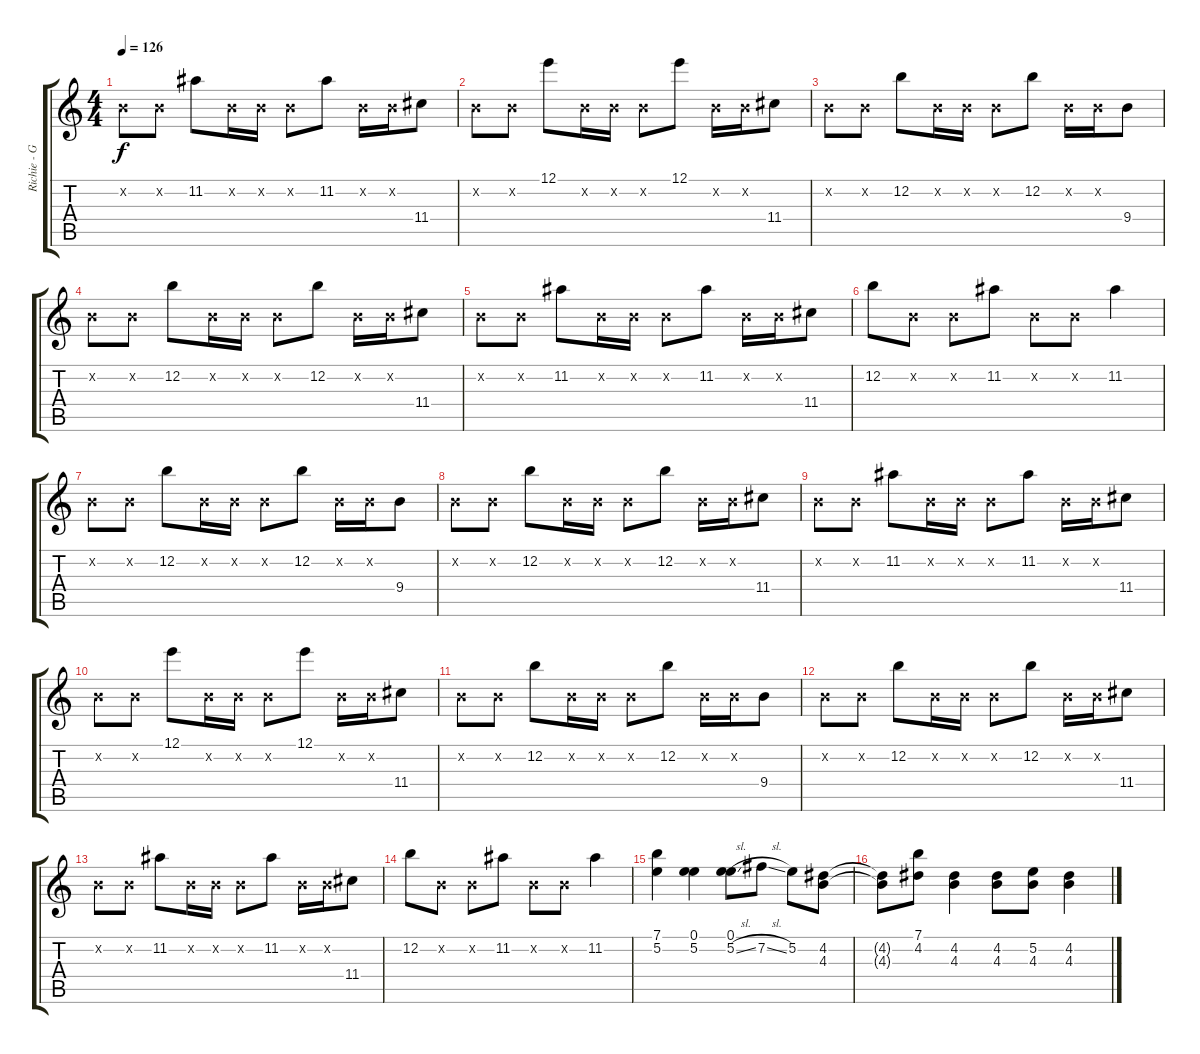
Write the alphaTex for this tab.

\track ("Richie - Guitar 1" "Richie - G") {instrument overdrivenguitar}
\staff {score tabs}
\tuning (E4 B3 G3 D3 A2 E2) {hide}
\ts (4 4)
\tempo 126
\clef g2
\ks c
0.2{x}.8{dy f} 0.2{x}.8 11.2.8 0.2{x}.16 0.2{x}.16 0.2{x}.8 11.2.8 0.2{x}.16 0.2{x}.16 11.4.8 |
0.2{x}.8 0.2{x}.8 12.1.8 0.2{x}.16 0.2{x}.16 0.2{x}.8 12.1.8 0.2{x}.16 0.2{x}.16 11.4.8 |
0.2{x}.8 0.2{x}.8 12.2.8 0.2{x}.16 0.2{x}.16 0.2{x}.8 12.2.8 0.2{x}.16 0.2{x}.16 9.4.8 |
0.2{x}.8 0.2{x}.8 12.2.8 0.2{x}.16 0.2{x}.16 0.2{x}.8 12.2.8 0.2{x}.16 0.2{x}.16 11.4.8 |
0.2{x}.8 0.2{x}.8 11.2.8 0.2{x}.16 0.2{x}.16 0.2{x}.8 11.2.8 0.2{x}.16 0.2{x}.16 11.4.8 |
12.2.8 0.2{x}.8 0.2{x}.8 11.2.8 0.2{x}.8 0.2{x}.8 11.2.4 |
0.2{x}.8 0.2{x}.8 12.2.8 0.2{x}.16 0.2{x}.16 0.2{x}.8 12.2.8 0.2{x}.16 0.2{x}.16 9.4.8 |
0.2{x}.8 0.2{x}.8 12.2.8 0.2{x}.16 0.2{x}.16 0.2{x}.8 12.2.8 0.2{x}.16 0.2{x}.16 11.4.8 |
0.2{x}.8 0.2{x}.8 11.2.8 0.2{x}.16 0.2{x}.16 0.2{x}.8 11.2.8 0.2{x}.16 0.2{x}.16 11.4.8 |
0.2{x}.8 0.2{x}.8 12.1.8 0.2{x}.16 0.2{x}.16 0.2{x}.8 12.1.8 0.2{x}.16 0.2{x}.16 11.4.8 |
0.2{x}.8 0.2{x}.8 12.2.8 0.2{x}.16 0.2{x}.16 0.2{x}.8 12.2.8 0.2{x}.16 0.2{x}.16 9.4.8 |
0.2{x}.8 0.2{x}.8 12.2.8 0.2{x}.16 0.2{x}.16 0.2{x}.8 12.2.8 0.2{x}.16 0.2{x}.16 11.4.8 |
0.2{x}.8 0.2{x}.8 11.2.8 0.2{x}.16 0.2{x}.16 0.2{x}.8 11.2.8 0.2{x}.16 0.2{x}.16 11.4.8 |
12.2.8 0.2{x}.8 0.2{x}.8 11.2.8 0.2{x}.8 0.2{x}.8 11.2.4 |
(7.1 5.2).4 (0.1 5.2).4 (0.1 5.2{sl}).8 7.2{sl}.8 5.2.8 (4.2 4.3).8 |
(4.2{t} 4.3{t}).8 (7.1 4.2).8 (4.2 4.3).4 (4.2 4.3).8 (5.2 4.3).8 (4.2 4.3).4
